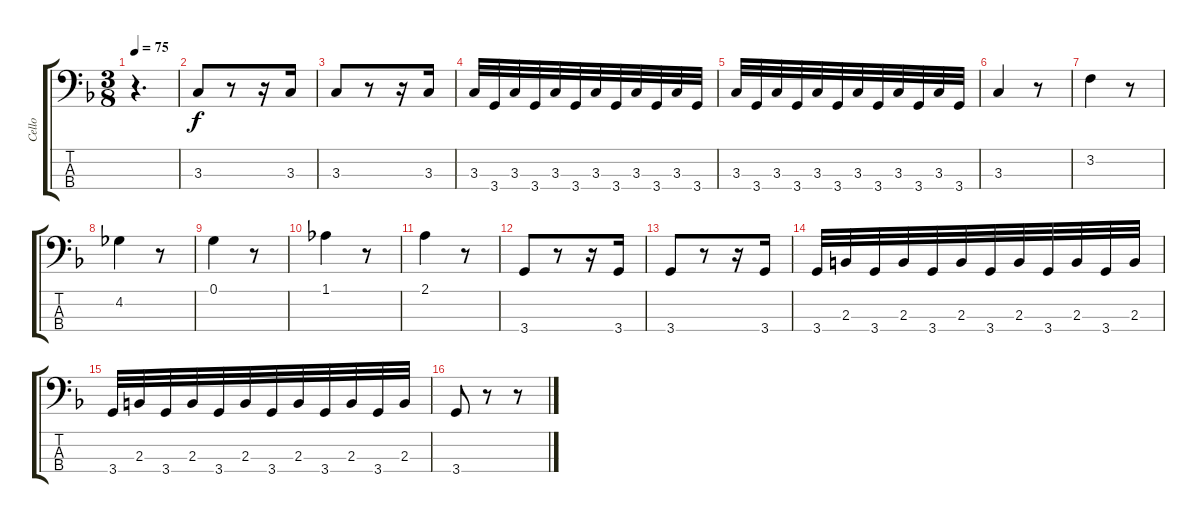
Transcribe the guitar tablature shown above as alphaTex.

\track ("Cello " "Cello ") {instrument acousticbass}
\staff {score tabs}
\tuning (G2 D2 A1 E1) {hide}
\ts (3 8)
\tempo 75
\clef f4
\ks f
r.4{d dy f} |
3.3.8 r.8 r.16 3.3.16 |
3.3.8 r.8 r.16 3.3.16 |
3.3.32 3.4.32 3.3.32 3.4.32 3.3.32 3.4.32 3.3.32 3.4.32 3.3.32 3.4.32 3.3.32 3.4.32 |
3.3.32 3.4.32 3.3.32 3.4.32 3.3.32 3.4.32 3.3.32 3.4.32 3.3.32 3.4.32 3.3.32 3.4.32 |
3.3.4 r.8 |
3.2.4 r.8 |
4.2.4 r.8 |
0.1.4 r.8 |
1.1.4 r.8 |
2.1.4 r.8 |
3.4.8 r.8 r.16 3.4.16 |
3.4.8 r.8 r.16 3.4.16 |
3.4.32 2.3.32 3.4.32 2.3.32 3.4.32 2.3.32 3.4.32 2.3.32 3.4.32 2.3.32 3.4.32 2.3.32 |
3.4.32 2.3.32 3.4.32 2.3.32 3.4.32 2.3.32 3.4.32 2.3.32 3.4.32 2.3.32 3.4.32 2.3.32 |
3.4.8 r.8 r.8
